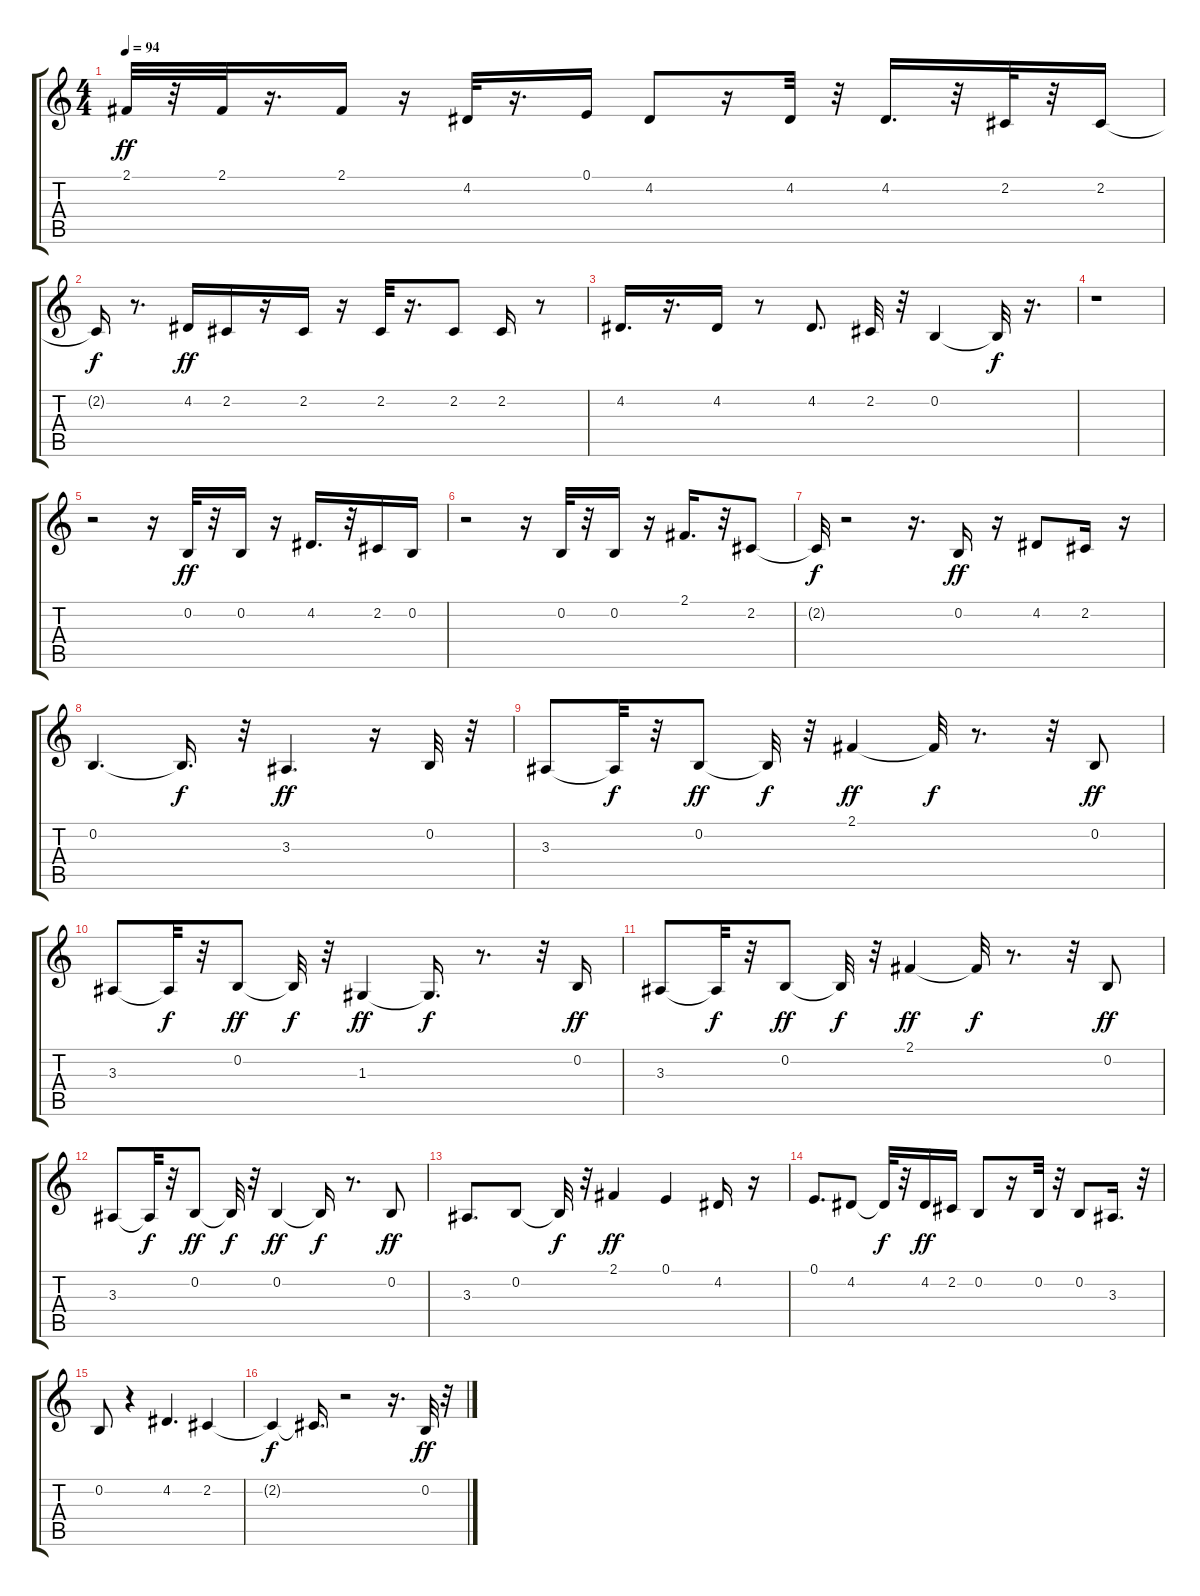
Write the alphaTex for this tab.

\track "" {instrument tenorsax}
\staff {score tabs}
\tuning (E4 B3 G3 D3 A2 E2) {hide}
\ts (4 4)
\tempo 94
\clef g2
\ks c
2.1.32{dy ff} r.32 2.1.32 r.16{d} 2.1.16 r.16 4.2.32 r.16{d} 0.1.16 4.2.8 r.16 4.2.32 r.32 4.2.16{d} r.32 2.2.32 r.32 2.2.16 |
2.2{t}.16{dy f} r.8{d} 4.2.16{dy ff} 2.2.16 r.16 2.2.16 r.16 2.2.32 r.16{d} 2.2.8 2.2.16 r.8 |
4.2.16{d} r.16{d} 4.2.16 r.8 4.2.8{d} 2.2.32 r.32 0.2.4 0.2{t}.32{dy f} r.16{d} |
r.1 |
r.2 r.16 0.2.32{dy ff} r.32 0.2.16 r.16 4.2.16{d} r.32 2.2.16 0.2.16 |
r.2 r.16 0.2.32 r.32 0.2.16 r.16 2.1.16{d} r.32 2.2.8 |
2.2{t}.32{dy f} r.2 r.16{d} 0.2.16{dy ff} r.16 4.2.8 2.2.16 r.16 |
0.2.4{d} 0.2{t}.16{d dy f} r.32 3.3.4{d dy ff} r.16 0.2.32 r.32 |
3.3.8 3.3{t}.32{dy f} r.32 0.2.8{dy ff} 0.2{t}.32{dy f} r.32 2.1.4{dy ff} 2.1{t}.32{dy f} r.8{d} r.32 0.2.8{dy ff} |
3.3.8 3.3{t}.32{dy f} r.32 0.2.8{dy ff} 0.2{t}.32{dy f} r.32 1.3.4{dy ff} 1.3{t}.16{d dy f} r.8{d} r.32 0.2.16{dy ff} |
3.3.8 3.3{t}.32{dy f} r.32 0.2.8{dy ff} 0.2{t}.32{dy f} r.32 2.1.4{dy ff} 2.1{t}.32{dy f} r.8{d} r.32 0.2.8{dy ff} |
3.3.8 3.3{t}.32{dy f} r.32 0.2.8{dy ff} 0.2{t}.32{dy f} r.32 0.2.4{dy ff} 0.2{t}.16{dy f} r.8{d} 0.2.8{dy ff} |
3.3.8{d} 0.2.8 0.2{t}.32{dy f} r.32 2.1.4{dy ff} 0.1.4 4.2.16 r.16 |
0.1.8{d} 4.2.8 4.2{t}.32{dy f} r.32 4.2.16{dy ff} 2.2.16 0.2.8 r.16 0.2.32 r.32 0.2.8 3.3.16{d} r.32 |
0.2.8 r.4 4.2.4{d} 2.2.4 |
2.2{t}.4{dy f} 2.2{t}.16{d} r.2 r.16{d} 0.2.32{dy ff} r.32
